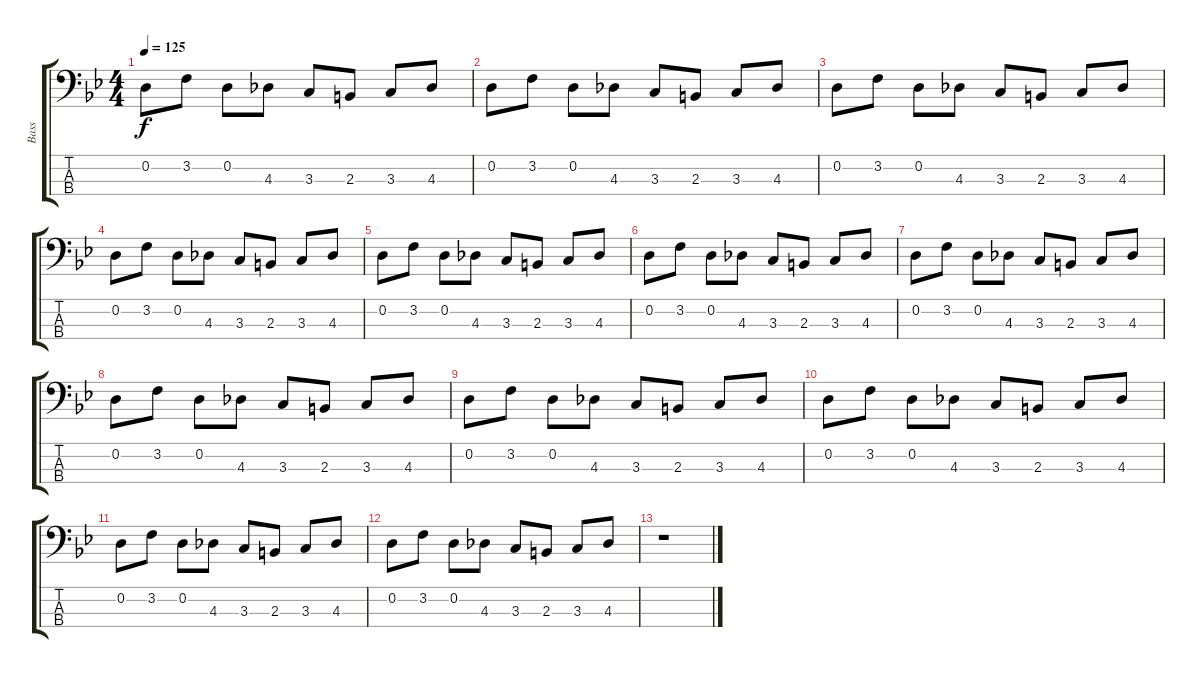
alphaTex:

\track ("Bass" "Bass") {instrument electricbassfinger}
\staff {score tabs}
\tuning (G2 D2 A1 E1) {hide}
\ts (4 4)
\tempo 125
\clef f4
\ks bb
0.2.8{dy f} 3.2.8 0.2.8 4.3.8 3.3.8 2.3.8 3.3.8 4.3.8 |
0.2.8 3.2.8 0.2.8 4.3.8 3.3.8 2.3.8 3.3.8 4.3.8 |
0.2.8 3.2.8 0.2.8 4.3.8 3.3.8 2.3.8 3.3.8 4.3.8 |
0.2.8 3.2.8 0.2.8 4.3.8 3.3.8 2.3.8 3.3.8 4.3.8 |
0.2.8 3.2.8 0.2.8 4.3.8 3.3.8 2.3.8 3.3.8 4.3.8 |
0.2.8 3.2.8 0.2.8 4.3.8 3.3.8 2.3.8 3.3.8 4.3.8 |
0.2.8 3.2.8 0.2.8 4.3.8 3.3.8 2.3.8 3.3.8 4.3.8 |
0.2.8 3.2.8 0.2.8 4.3.8 3.3.8 2.3.8 3.3.8 4.3.8 |
0.2.8 3.2.8 0.2.8 4.3.8 3.3.8 2.3.8 3.3.8 4.3.8 |
0.2.8 3.2.8 0.2.8 4.3.8 3.3.8 2.3.8 3.3.8 4.3.8 |
0.2.8 3.2.8 0.2.8 4.3.8 3.3.8 2.3.8 3.3.8 4.3.8 |
0.2.8 3.2.8 0.2.8 4.3.8 3.3.8 2.3.8 3.3.8 4.3.8 |
r.1
